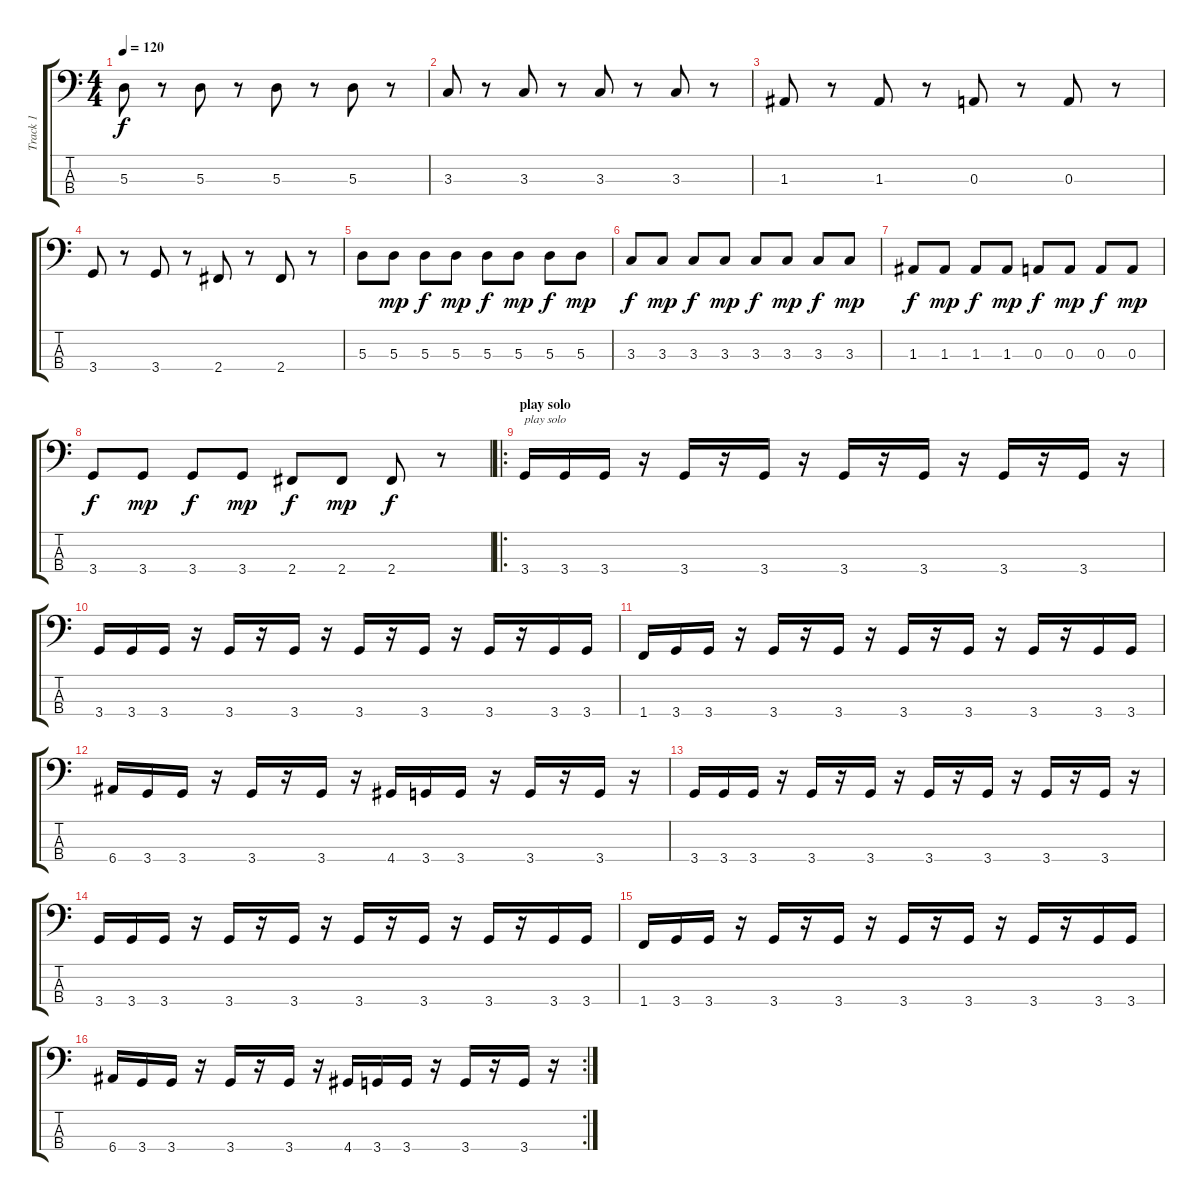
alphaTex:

\track ("Track 1" "Track 1") {instrument electricbasspick}
\staff {score tabs}
\tuning (G2 D2 A1 E1) {hide}
\ts (4 4)
\tempo 120
\clef f4
\ks c
5.3.8{dy f} r.8 5.3.8 r.8 5.3.8 r.8 5.3.8 r.8 |
3.3.8 r.8 3.3.8 r.8 3.3.8 r.8 3.3.8 r.8 |
1.3.8 r.8 1.3.8 r.8 0.3.8 r.8 0.3.8 r.8 |
3.4.8 r.8 3.4.8 r.8 2.4.8 r.8 2.4.8 r.8 |
5.3.8 5.3.8{dy mp} 5.3.8{dy f} 5.3.8{dy mp} 5.3.8{dy f} 5.3.8{dy mp} 5.3.8{dy f} 5.3.8{dy mp} |
3.3.8{dy f} 3.3.8{dy mp} 3.3.8{dy f} 3.3.8{dy mp} 3.3.8{dy f} 3.3.8{dy mp} 3.3.8{dy f} 3.3.8{dy mp} |
1.3.8{dy f} 1.3.8{dy mp} 1.3.8{dy f} 1.3.8{dy mp} 0.3.8{dy f} 0.3.8{dy mp} 0.3.8{dy f} 0.3.8{dy mp} |
3.4.8{dy f} 3.4.8{dy mp} 3.4.8{dy f} 3.4.8{dy mp} 2.4.8{dy f} 2.4.8{dy mp} 2.4.8{dy f} r.8 |
\ro
\section ("" "play solo")
3.4.16{txt "play solo"} 3.4.16 3.4.16 r.16 3.4.16 r.16 3.4.16 r.16 3.4.16 r.16 3.4.16 r.16 3.4.16 r.16 3.4.16 r.16 |
3.4.16 3.4.16 3.4.16 r.16 3.4.16 r.16 3.4.16 r.16 3.4.16 r.16 3.4.16 r.16 3.4.16 r.16 3.4.16 3.4.16 |
1.4.16 3.4.16 3.4.16 r.16 3.4.16 r.16 3.4.16 r.16 3.4.16 r.16 3.4.16 r.16 3.4.16 r.16 3.4.16 3.4.16 |
6.4.16 3.4.16 3.4.16 r.16 3.4.16 r.16 3.4.16 r.16 4.4.16 3.4.16 3.4.16 r.16 3.4.16 r.16 3.4.16 r.16 |
3.4.16 3.4.16 3.4.16 r.16 3.4.16 r.16 3.4.16 r.16 3.4.16 r.16 3.4.16 r.16 3.4.16 r.16 3.4.16 r.16 |
3.4.16 3.4.16 3.4.16 r.16 3.4.16 r.16 3.4.16 r.16 3.4.16 r.16 3.4.16 r.16 3.4.16 r.16 3.4.16 3.4.16 |
1.4.16 3.4.16 3.4.16 r.16 3.4.16 r.16 3.4.16 r.16 3.4.16 r.16 3.4.16 r.16 3.4.16 r.16 3.4.16 3.4.16 |
\rc 2
6.4.16 3.4.16 3.4.16 r.16 3.4.16 r.16 3.4.16 r.16 4.4.16 3.4.16 3.4.16 r.16 3.4.16 r.16 3.4.16 r.16
